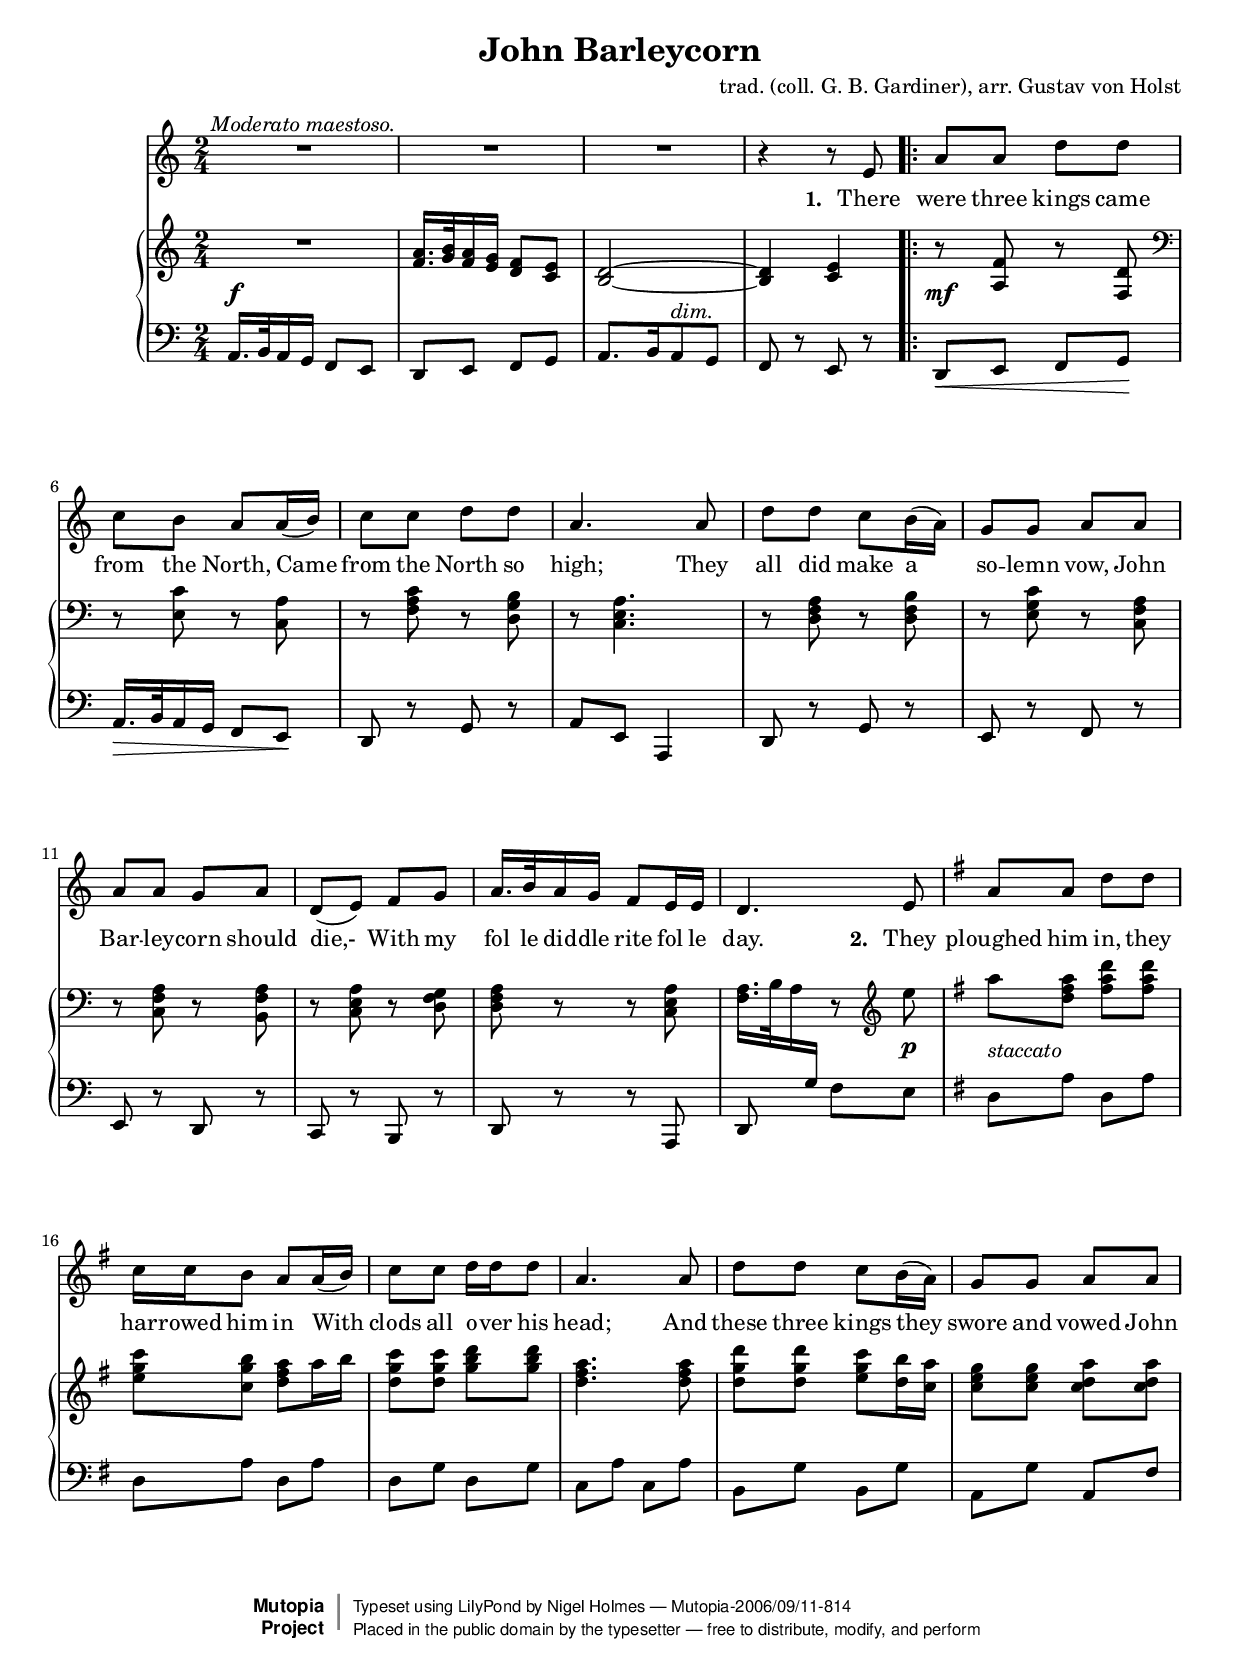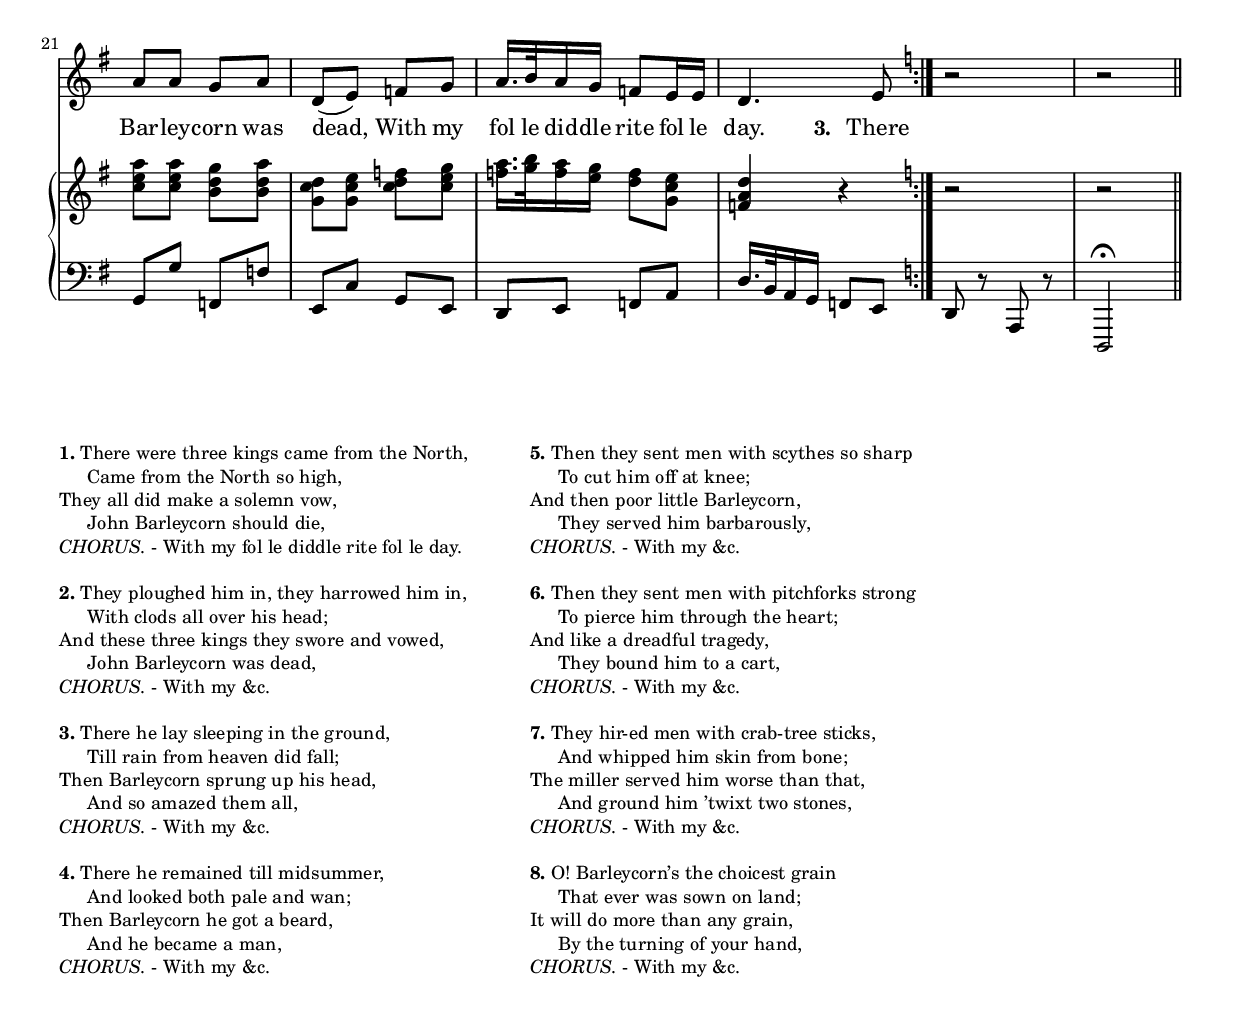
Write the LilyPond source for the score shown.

\version "2.18.0"

\header {
  title = "John Barleycorn"
  composer = "trad. (coll. G. B. Gardiner), arr. Gustav von Holst"
  % instrument = "Voice, Piano"

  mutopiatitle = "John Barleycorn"
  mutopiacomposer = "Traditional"
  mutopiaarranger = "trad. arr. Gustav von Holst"
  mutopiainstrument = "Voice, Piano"
  date = "1909"
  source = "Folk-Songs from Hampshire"
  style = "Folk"
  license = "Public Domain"
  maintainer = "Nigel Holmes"
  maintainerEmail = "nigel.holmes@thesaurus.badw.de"
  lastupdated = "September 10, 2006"

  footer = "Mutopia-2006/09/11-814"
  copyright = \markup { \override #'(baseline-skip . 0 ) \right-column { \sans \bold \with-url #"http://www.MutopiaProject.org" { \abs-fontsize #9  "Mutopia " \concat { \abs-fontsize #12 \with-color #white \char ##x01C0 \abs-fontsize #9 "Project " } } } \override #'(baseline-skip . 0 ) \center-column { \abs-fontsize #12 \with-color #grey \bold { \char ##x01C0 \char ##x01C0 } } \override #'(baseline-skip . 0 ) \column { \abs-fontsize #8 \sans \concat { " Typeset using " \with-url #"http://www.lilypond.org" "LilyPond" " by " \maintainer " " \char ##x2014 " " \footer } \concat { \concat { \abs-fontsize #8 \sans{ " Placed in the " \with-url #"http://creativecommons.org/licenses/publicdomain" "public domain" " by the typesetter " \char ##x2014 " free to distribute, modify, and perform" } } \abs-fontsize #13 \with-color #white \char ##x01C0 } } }
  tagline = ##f
}

#(set-global-staff-size 18)

\paper {
  % #(set-paper-size "letter")
  ragged-bottom = ##f
  print-page-number = ##f
  top-margin = #18
  markup-system-spacing #'padding = #2
  last-bottom-spacing #'padding = #8
}

melody = \relative c' \context Voice = "singer"
{
  \set Staff.midiInstrument = "flute"
  \key c \major
  \time 2/4
  \clef treble

  R2^\markup {\italic {Moderato maestoso.}}
  R2*2 r4 r8
  e8
  \repeat volta 4 {
    \bar ".|:"
    a a d d c b a
    a16 (b) c8 c d d a4.
    a8 d d c b16(a) g8 g a
    a a a g a d,(e)
    f g a16. b32 a16 g f8 e16 e d4.
    e8 \key g \major a a d d c16 c b8 a a16(b) c8 c d16 d d8 a4.
    a8 d d c b16(a) g8 g a a a a g a d,(e)
    f g a16. b32 a16 g f8 e16 e d4. e8
    \once \override Score.BreakAlignment.break-align-orders = #(make-vector  3
                                                                 '(span-bar
                                                                   breathing-sign
                                                                   staff-bar
                                                                   key
                                                                   clef
                                                                   time-signature))
    \once \override Staff.KeyCancellation.X-offset = #-1
    \key c \major \bar ":|."

    %\key c\major \bar ":|."
  }
  r2 r2

  \bar  "||"
}

text = \lyricmode {
  \set stanza = "1. "
  There were three kings came from the North,
  Came from the North so high;
  They all did make a so -- lemn vow,
  John Bar -- ley -- corn should die,-
  With my fol le did -- dle rite fol le day.

  \set stanza = "2. "
  They ploughed him in, they har -- rowed him in
  With clods all o -- ver his head;
  And these three kings they swore and vowed
  John Bar -- ley -- corn was dead,
  With my fol le did -- dle rite fol le day.

  \set stanza = "3. "
  There
}

upper = \relative c' {
  \key c \major

  \override DynamicText.extra-offset = #'(0.0 . -1.0)
  R2_\f   <f a>16. [<g b>32 <f a>16 <e g>] <d f>8 <c e> <b d>2 ~<b d>4 <c e>
  r8_\mf <a f'> r <f d'>
  \clef bass    r <e c'> r <c a'> r <f a c> r <d g b> r <c e a>4.
  r8 <d f a> r <d f b> r <e g c> r <c f a> r <c f a> r  <b f' a> r <c e a>
  % With my
  r <d f g> <d f a> r r <c e a> <f a>16. [b32 a16 \change Staff = bassclef g]  \change Staff = trebleclef r8
  \clef treble e''_\p \key g \major
  \once \override TextScript.extra-offset = #'(0.0 . -1.4)
  a_\markup {\italic staccato} <d, fis a> <fis a d> <fis a d> |
  <e g c> <c g' b> <d fis a>
  %With clods all
  a'16 b <d, g c>8 <d g c> <g b d> <g b d> <d fis a>4.
  <d fis a>8 <d g d'> <d g d'> <e g c> <d b'>16 <c a'> <c e g>8 <c e g> <c d a'> <c d a'> <c e a> <c e a> <b d g> <b d a'> <g c d>
  %With my fol
  <g c e> <c d f> <c e g> <f a>16. [<g b>32 <f a>16 <e g>] <d f>8 <g, c e> <f a d>4 r
  \once \override Staff.KeyCancellation.X-offset = #-1
  \key c \major \bar ":|."

  \key c \major
  r2 r2
}


lower = \relative c {
  \key c \major
  \clef bass
  a16. [b32 a16 g] f8 e d e f g a8. [b16
  a8^\markup {\italic dim.} g] f r e
  %There were
  r d_\< e f g_\! a16._\> [b32 a16 g] f8 e_\! d r g r a e a,4 d8 r g r e r f r e r d r c r
  %With my
  b r d r r a d s8 f'8 e
  \key g \major
  d a' d, a' d, a' d, a' d, g d g c, a' c,
  %And these three kings
  a' b, g' b, g' a, g' a, fis' g, g' f,  f' e, c'
  %WIth my
  g e d e f a d16. [b32 a16 g] f8 e
  \once \override Staff.KeyCancellation.X-offset = #-1
  \key c \major \bar ":|."

  \key c \major
  d r a r d,2 \fermata
}


\book {
  \score {
    <<
      \new Staff<< \melody  >>
      \lyricsto "singer" \new Lyrics \text
      \context PianoStaff <<
        \context Staff = "trebleclef" << \upper >>
        \context Staff = "bassclef"  << \lower >>
      >>
    >>
    \layout {}

    \midi {
      \tempo 2 = 38
    }
    
  }
  \markup {
    \small \override #'(baseline-skip . 2.5) {
      \column {
        \line {\bold 1. There were three kings came from the North,}
        \line {\hspace #3.0 Came from the North so high,}
        \line {They all did make a solemn vow,}
        \line {\hspace #3.0 John Barleycorn should die,}
        \line {\italic CHORUS. - With my fol le diddle rite fol le day.}
        \line {" "}
        \line {\bold 2. They ploughed him in, they harrowed him in,}
        \line {\hspace #3.0 With clods all over his head;}
        \line {And these three kings they swore and vowed,}
        \line {\hspace #3.0 John Barleycorn was dead,}
        \line {\italic CHORUS. - With my &c.}
        \line {" "}
        \line {\bold 3. There he lay sleeping in the ground,}
        \line {\hspace #3.0 Till rain from heaven did fall;}
        \line {Then Barleycorn sprung up his head,}
        \line {\hspace #3.0 And so amazed them all,}
        \line {\italic CHORUS. - With my &c.}
        \line {" "}
        \line {\bold 4. There he remained till midsummer,}
        \line {\hspace #3.0 And looked both pale and wan;}
        \line {Then Barleycorn he got a beard,}
        \line {\hspace #3.0 And he became a man,}
        \line {\italic CHORUS. - With my &c.}
      }
      \hspace #6.0
      \column {
        \line {\bold 5. Then they sent men with scythes so sharp}
        \line {\hspace #3.0 To cut him off at knee;}
        \line {And then poor little Barleycorn,}
        \line {\hspace #3.0 They served him barbarously,}
        \line {\italic CHORUS. - With my &c.}
        \line {" "}
        \line {\bold 6. Then they sent men with pitchforks strong}
        \line {\hspace #3.0 To pierce him through the heart;}
        \line {And like a dreadful tragedy,}
        \line {\hspace #3.0 They bound him to a cart,}
        \line {\italic CHORUS. - With my &c.}
        \line {" "}
        \line {\bold 7. They hir-ed men with crab-tree sticks,}
        \line {\hspace #3.0 And whipped him skin from bone;}
        \line {The miller served him worse than that,}
        \line {\hspace #3.0 And ground him ’twixt two stones,}
        \line {\italic CHORUS. - With my &c.}
        \line {" "}
        \line {\bold 8. O! Barleycorn’s the choicest grain}
        \line {\hspace #3.0 That ever was sown on land;}
        \line {It will do more than any grain,}
        \line {\hspace #3.0 By the turning of your hand,}
        \line {\italic CHORUS. - With my &c.}
      }
    }
  }
}
